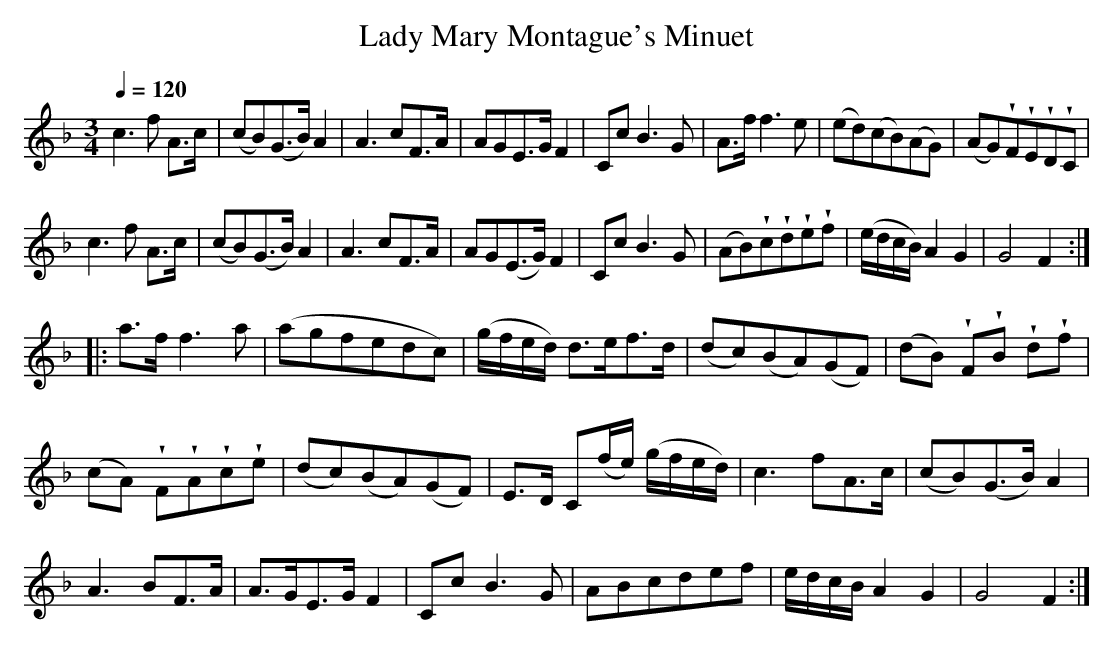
X:1
T:Lady Mary Montague's Minuet
M:3/4
L:1/8
Q:1/4=120
K:F
c3 f A>c | (cB)(G>B) A2 | A3cF>A | AGE>G F2 |\\
Cc B3G | A>f f3e | (ed)(cB)(AG) | (AG)!wedge!F!wedge!E!wedge!D!wedge!C |
c3f A>c | (cB)(G>B) A2 | A3 cF>A | AG(E>G) F2 |\\
Cc B3G | (AB)!wedge!c!wedge!d!wedge!e!wedge!f | (e/d/c/B/)A2G2 | G4F2 :|
|: a>f f3a | (agfedc) | (g/f/e/d/) d>ef>d |\\
(dc)(BA)(GF) | (dB) !wedge!F!wedge!B !wedge!d!wedge!f |
(cA) !wedge!F!wedge!A!wedge!c!wedge!e | (dc)(BA)(GF) |\\
E>D C(f/e/) (g/f/e/d/) | c3 fA>c |(cB)(G>B) A2 |
A3 BF>A|A>GE>G F2 | Cc B3G | ABcdef |  e/d/c/B/ A2G2 | G4F2 :|
